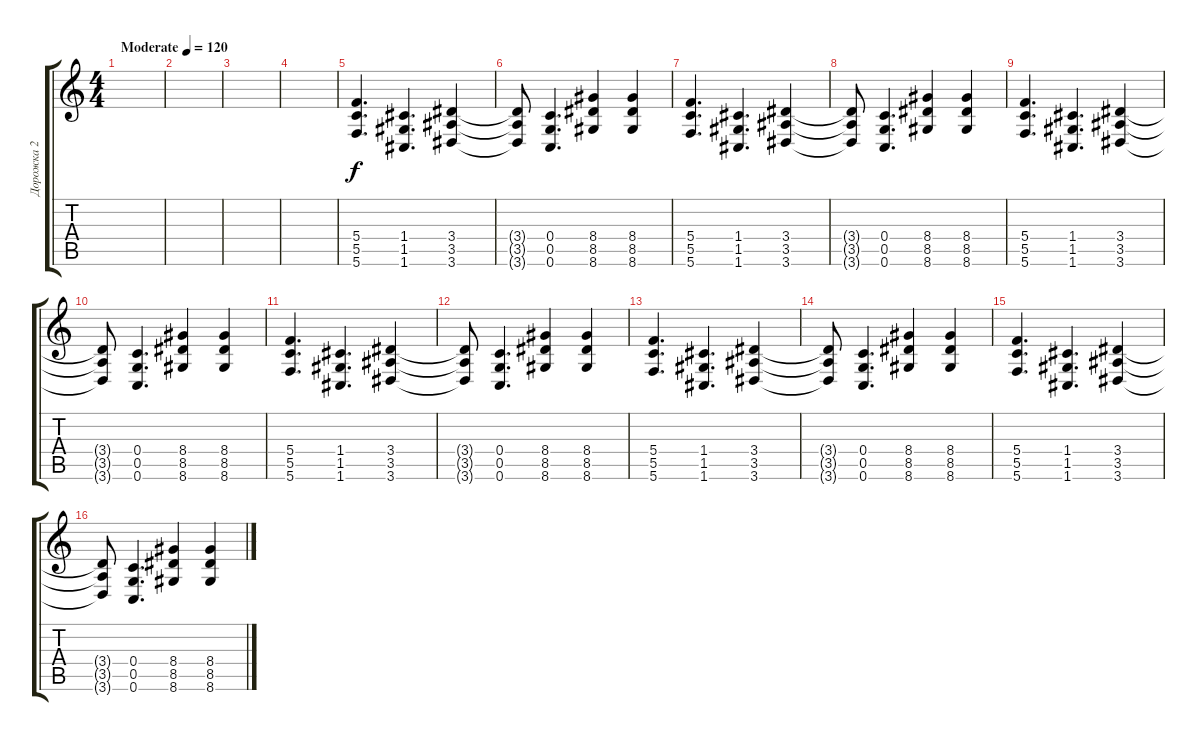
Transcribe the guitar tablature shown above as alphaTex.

\track ("Дорожка 2" "Дорожка 2") {instrument electricguitarclean}
\staff {score tabs}
\tuning (D4 A3 F3 C3 G2 C2) {hide}
\ts (4 4)
\tempo (120 "Moderate")
\clef g2
\ks c
|
|
|
|
(5.4 5.5 5.6).4{d} (1.4 1.5 1.6).4{d} (3.4 3.5 3.6).4 |
(3.4{t} 3.5{t} 3.6{t}).8 (0.4 0.5 0.6).4{d} (8.4 8.5 8.6).4 (8.4 8.5 8.6).4 |
(5.4 5.5 5.6).4{d} (1.4 1.5 1.6).4{d} (3.4 3.5 3.6).4 |
(3.4{t} 3.5{t} 3.6{t}).8 (0.4 0.5 0.6).4{d} (8.4 8.5 8.6).4 (8.4 8.5 8.6).4 |
(5.4 5.5 5.6).4{d} (1.4 1.5 1.6).4{d} (3.4 3.5 3.6).4 |
(3.4{t} 3.5{t} 3.6{t}).8 (0.4 0.5 0.6).4{d} (8.4 8.5 8.6).4 (8.4 8.5 8.6).4 |
(5.4 5.5 5.6).4{d} (1.4 1.5 1.6).4{d} (3.4 3.5 3.6).4 |
(3.4{t} 3.5{t} 3.6{t}).8 (0.4 0.5 0.6).4{d} (8.4 8.5 8.6).4 (8.4 8.5 8.6).4 |
(5.4 5.5 5.6).4{d} (1.4 1.5 1.6).4{d} (3.4 3.5 3.6).4 |
(3.4{t} 3.5{t} 3.6{t}).8 (0.4 0.5 0.6).4{d} (8.4 8.5 8.6).4 (8.4 8.5 8.6).4 |
(5.4 5.5 5.6).4{d} (1.4 1.5 1.6).4{d} (3.4 3.5 3.6).4 |
(3.4{t} 3.5{t} 3.6{t}).8 (0.4 0.5 0.6).4{d} (8.4 8.5 8.6).4 (8.4 8.5 8.6).4
